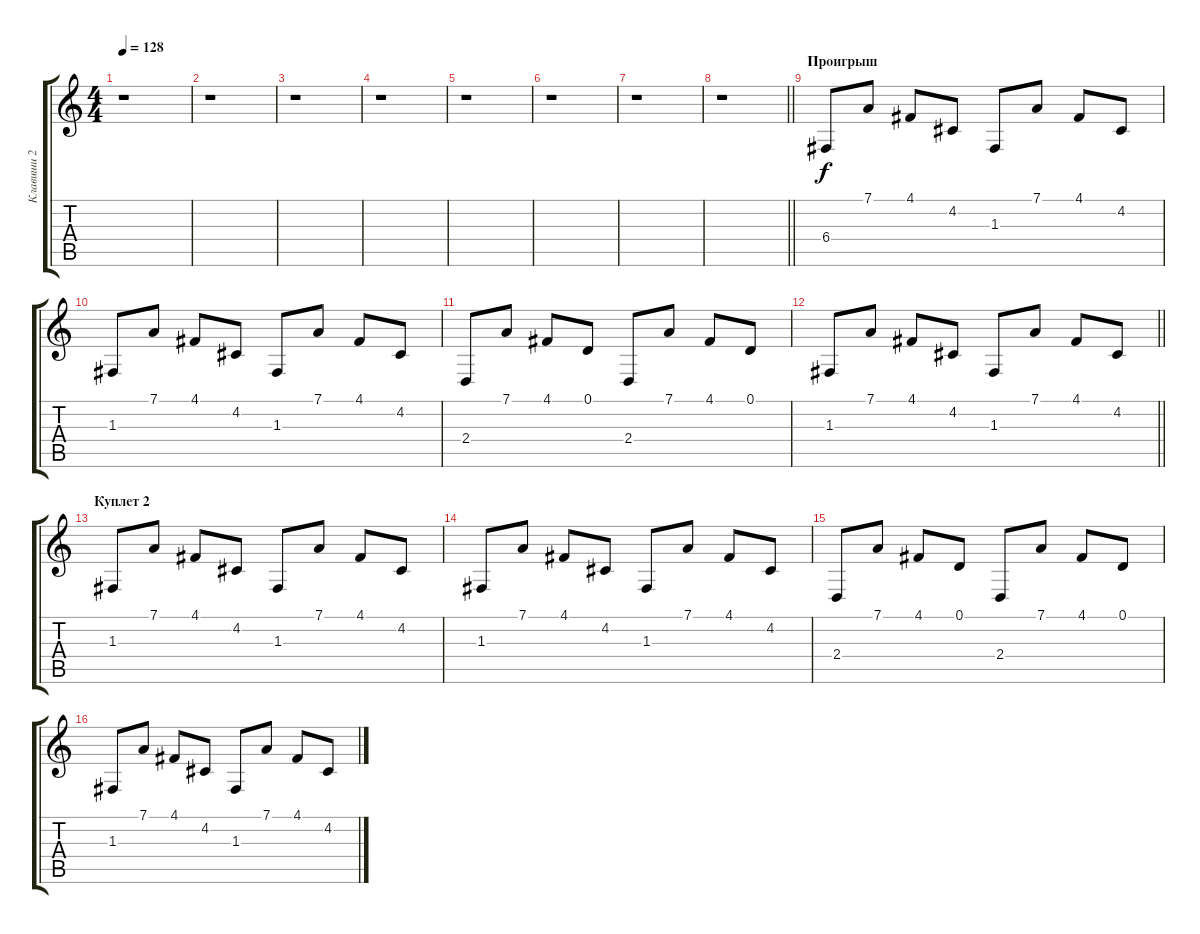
\track ("Клавиши 2" "Клавиши 2") {instrument electricpiano2}
\staff {score tabs}
\tuning (D4 A3 F3 C3 G2 C2) {hide}
\ts (4 4)
\tempo 128
\clef g2
\ks c
r.1{dy f} |
r.1 |
r.1 |
r.1 |
r.1 |
r.1 |
r.1 |
\barLineRight lightlight
r.1 |
\section ("" "Проигрыш")
6.4.8 7.1.8 4.1.8 4.2.8 1.3.8 7.1.8 4.1.8 4.2.8 |
1.3.8 7.1.8 4.1.8 4.2.8 1.3.8 7.1.8 4.1.8 4.2.8 |
2.4.8 7.1.8 4.1.8 0.1.8 2.4.8 7.1.8 4.1.8 0.1.8 |
\barLineRight lightlight
1.3.8 7.1.8 4.1.8 4.2.8 1.3.8 7.1.8 4.1.8 4.2.8 |
\section ("" "Куплет 2")
1.3.8 7.1.8 4.1.8 4.2.8 1.3.8 7.1.8 4.1.8 4.2.8 |
1.3.8 7.1.8 4.1.8 4.2.8 1.3.8 7.1.8 4.1.8 4.2.8 |
2.4.8 7.1.8 4.1.8 0.1.8 2.4.8 7.1.8 4.1.8 0.1.8 |
1.3.8 7.1.8 4.1.8 4.2.8 1.3.8 7.1.8 4.1.8 4.2.8
